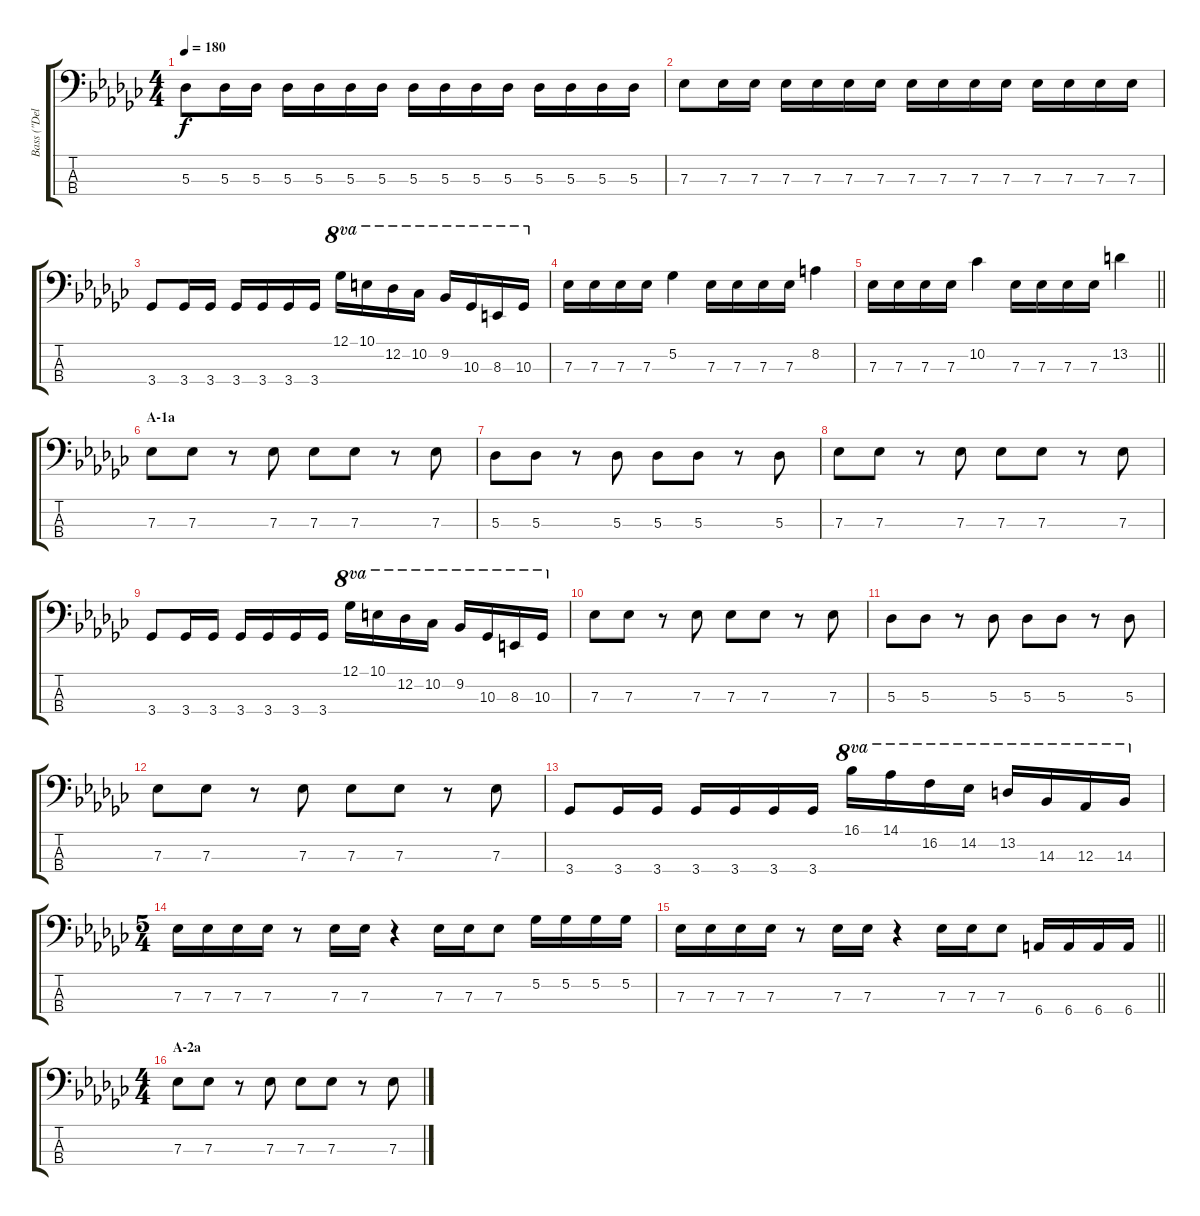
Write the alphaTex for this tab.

\track ("Bass (\"Della\")" "Bass (\"Del") {instrument electricbassfinger}
\staff {score tabs}
\tuning (Gb2 Db2 Ab1 Eb1) {hide}
\ts (4 4)
\tempo 180
\clef f4
\ks gb
5.3.8{dy f} 5.3.16 5.3.16 5.3.16 5.3.16 5.3.16 5.3.16 5.3.16 5.3.16 5.3.16 5.3.16 5.3.16 5.3.16 5.3.16 5.3.16 |
7.3.8 7.3.16 7.3.16 7.3.16 7.3.16 7.3.16 7.3.16 7.3.16 7.3.16 7.3.16 7.3.16 7.3.16 7.3.16 7.3.16 7.3.16 |
3.4.8 3.4.16 3.4.16 3.4.16 3.4.16 3.4.16 3.4.16 12.1.16{ot 8va} 10.1.16{ot 8va} 12.2.16{ot 8va} 10.2.16{ot 8va} 9.2.16{ot 8va} 10.3.16{ot 8va} 8.3.16{ot 8va} 10.3.16{ot 8va} |
7.3.16 7.3.16 7.3.16 7.3.16 5.2.4 7.3.16 7.3.16 7.3.16 7.3.16 8.2.4 |
\barLineRight lightlight
7.3.16 7.3.16 7.3.16 7.3.16 10.2.4 7.3.16 7.3.16 7.3.16 7.3.16 13.2.4 |
\section ("" "A-1a")
7.3.8 7.3.8 r.8 7.3.8 7.3.8 7.3.8 r.8 7.3.8 |
5.3.8 5.3.8 r.8 5.3.8 5.3.8 5.3.8 r.8 5.3.8 |
7.3.8 7.3.8 r.8 7.3.8 7.3.8 7.3.8 r.8 7.3.8 |
3.4.8 3.4.16 3.4.16 3.4.16 3.4.16 3.4.16 3.4.16 12.1.16{ot 8va} 10.1.16{ot 8va} 12.2.16{ot 8va} 10.2.16{ot 8va} 9.2.16{ot 8va} 10.3.16{ot 8va} 8.3.16{ot 8va} 10.3.16{ot 8va} |
7.3.8 7.3.8 r.8 7.3.8 7.3.8 7.3.8 r.8 7.3.8 |
5.3.8 5.3.8 r.8 5.3.8 5.3.8 5.3.8 r.8 5.3.8 |
7.3.8 7.3.8 r.8 7.3.8 7.3.8 7.3.8 r.8 7.3.8 |
3.4.8 3.4.16 3.4.16 3.4.16 3.4.16 3.4.16 3.4.16 16.1.16{ot 8va} 14.1.16{ot 8va} 16.2.16{ot 8va} 14.2.16{ot 8va} 13.2.16{ot 8va} 14.3.16{ot 8va} 12.3.16{ot 8va} 14.3.16{ot 8va} |
\ts (5 4)
7.3.16 7.3.16 7.3.16 7.3.16 r.8 7.3.16 7.3.16 r.4 7.3.16 7.3.16 7.3.8 5.2.16 5.2.16 5.2.16 5.2.16 |
\barLineRight lightlight
7.3.16 7.3.16 7.3.16 7.3.16 r.8 7.3.16 7.3.16 r.4 7.3.16 7.3.16 7.3.8 6.4.16 6.4.16 6.4.16 6.4.16 |
\ts (4 4)
\section ("" "A-2a")
7.3.8 7.3.8 r.8 7.3.8 7.3.8 7.3.8 r.8 7.3.8
